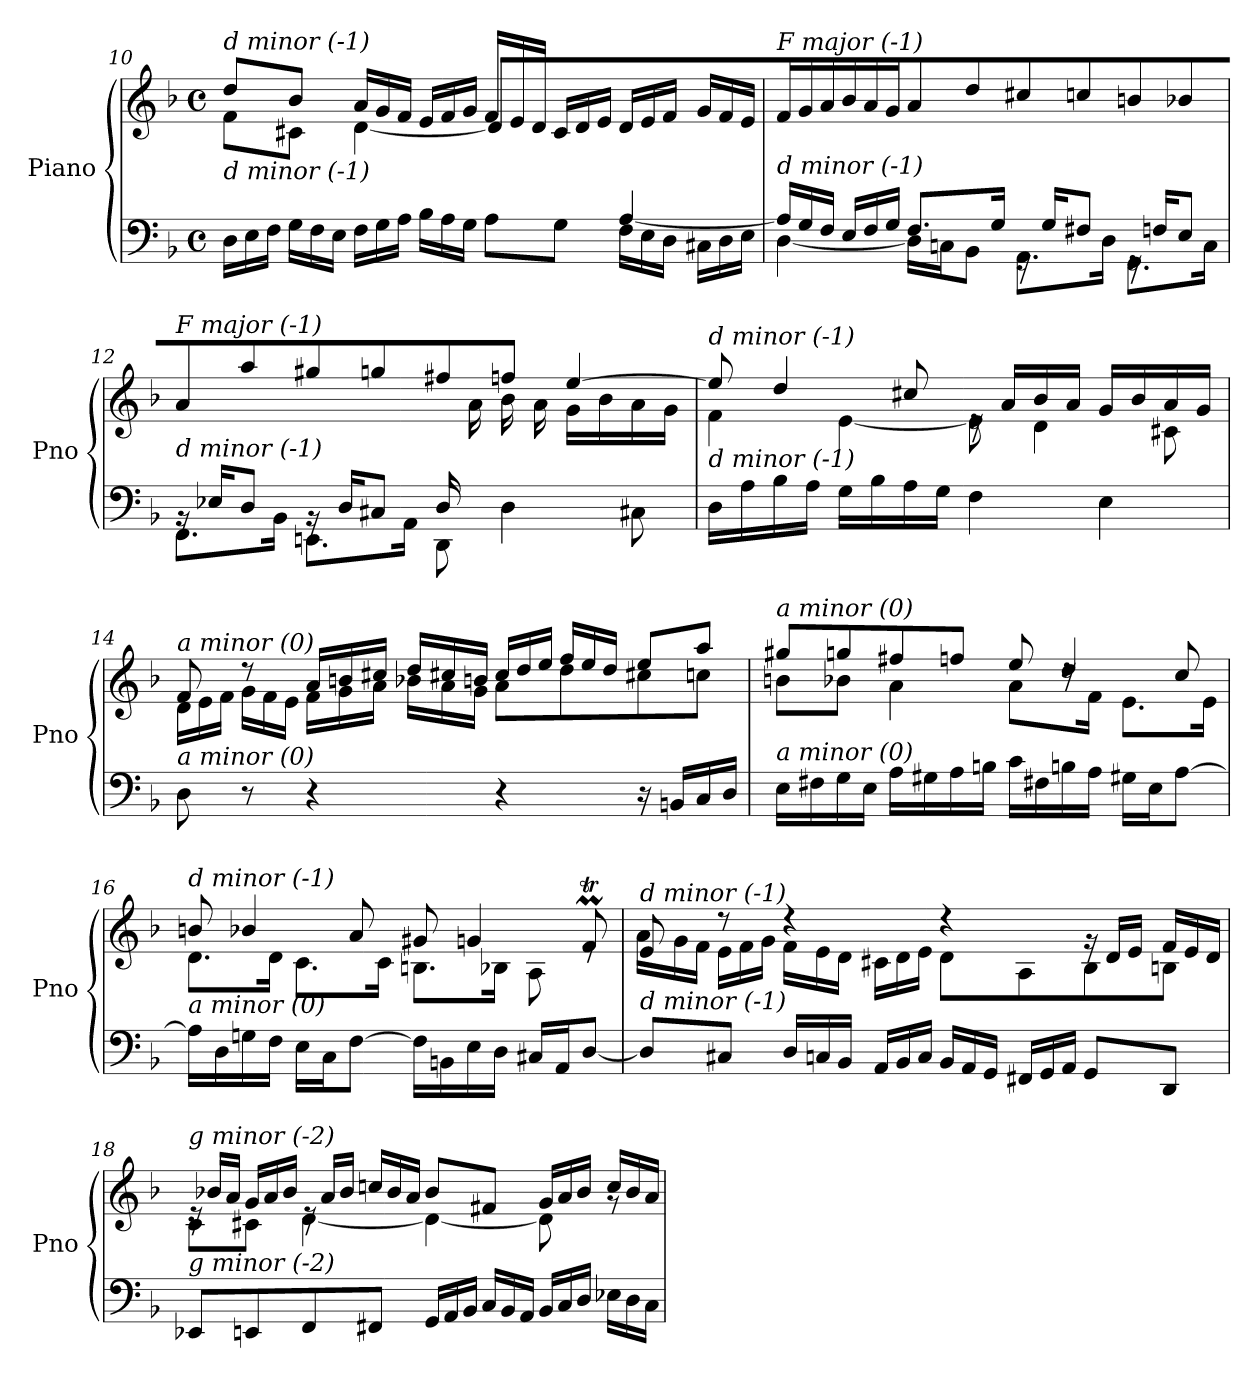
**kern	**kern
*part1	*part1
*staff2	*staff1
*I"Piano	*
*I'Pno	*
!!LO:LB:g=z
*clefF4	*clefG2
*k[b-]	*k[b-]
*M4/4	*M4/4
*met(c)	*met(c)
=10	=10
*^	*
*	*Xtuplet	*
*	*^	*^
*	*	*	*	*^
!	!	!	!LO:TX:i:t=d minor (-1)	!	!
!LO:TX:i:t=d minor (-1)	!	!	!	!	!
2ryy	24D\LL	2.ryy	8dd/L	8f\L	2.ryy
.	24E\	.	.	.	.
.	24F\JJ	.	.	.	.
.	24G\LL	.	8b-/J	8c#X\J	.
.	24F\	.	.	.	.
.	24E\JJ	.	.	.	.
*	*	*	*Xtuplet	*	*
.	24F\LL	.	24a/LL	[4d\	.
.	24G\	.	24g/	.	.
.	24A\JJ	.	24f/JJ	.	.
.	24B-\LL	.	24e/LL	.	.
.	24A\	.	24f/	.	.
.	24G\JJ	.	24g/JJ	.	.
8ryy	8A\L	.	24f/LL	8d\L]	.
.	.	.	24e/	.	.
.	.	.	24d/JJ	.	.
8B-/J	8G\J	.	24c#/LL	8ryy	.
.	.	.	24d/	.	.
.	.	.	24e/JJ	.	.
4ryy	[4A/	24F\LL	24d/LL	4ryy	4ryy
.	.	24E\	24e/	.	.
.	.	24D\JJ	24f/JJ	.	.
.	.	24C#X\LL	24g/LL	.	.
.	.	24D\	24f/	.	.
.	.	24E\JJ	24e/JJ	.	.
*	*	*	*v	*v	*v
=11	=11	=11	=11
!	!	!	!LO:TX:i:t=F major (-1)
!LO:TX:i:t=d minor (-1)	!	!	!
*	*v	*v	*
24A/LL]	[4D\	24f/LL
24G/	.	24g/
24F/JJ	.	24a/JJ
24E/LL	.	24b-/LL
24F/	.	24a/
24G/JJ	.	24g/JJ
8.F/L	16D\LL]	8a/L
.	16Cn\J	.
.	8BB-\J	8dd/J
16G/Jk	.	.
16rGG	8.AA\L	8cc#X/L
16G/KL	.	.
8F#X/J	.	8ccn/
.	16D\Jk	.
16rGG	8.GG\L	8bn/
16Fn/KL	.	.
8E/J	.	8b-X/J
.	16C\Jk	.
!!LO:PB:g=z
=12	=12	=12
*	*^	*^
*	*	*	*	*^
!	!	!	!LO:TX:i:t=F major (-1)	!	!
!LO:TX:i:t=d minor (-1)	!	!	!	!	!
2.ryy	16rBB	8.FF\L	8a/L	2.ryy	2ryy
.	16E-X/KL	.	.	.	.
.	8D/J	.	8aa/	.	.
.	.	16BB-\Jk	.	.	.
.	16rBB	8.EEn\L	8gg#X/	.	.
.	16D/KL	.	.	.	.
.	8C#X/J	.	8ggn/J	.	.
.	.	16AA\Jk	.	.	.
.	16D/LL	8DD\	8ff#X/L	.	16ryy
.	8.ryy	.	.	.	16a\
.	.	4D\	8ffn/J	.	16b-\
.	.	.	.	.	16a\JJ
4ryy	4ryy	.	[4ee/	16g\LL	4ryy
.	.	.	.	16b-\	.
.	.	8C#X\	.	16a\	.
.	.	.	.	16g\JJ	.
*v	*v	*v	*	*	*
*	*	*v	*v
=13	=13	=13
!	!LO:TX:i:t=d minor (-1)	!
!LO:TX:i:t=d minor (-1)	!	!
16D\LL	8ee/]	4f\
16A\	.	.
16B-\	4dd/	.
16A\JJ	.	.
16G\LL	.	[4e\
16B-\	.	.
16A\	8cc#X/	.
16G\JJ	.	.
4F\	16re	8e\]
.	16a/LL	.
.	16b-/	4d\
.	16a/JJ	.
4E\	16g/LL	.
.	16b-/	.
.	16a/	8c#X\
.	16g/JJ	.
!!LO:LB:g=z	!!
=14	=14	=14
!	!LO:TX:i:t=a minor (0)	!
!LO:TX:i:t=a minor (0)	!	!
8D\	8f/	24d\LL
.	.	24e\
.	.	24f\JJ
8r	8r	24g\LL
.	.	24f\
.	.	24e\JJ
4r	24a/LL	24f\LL
.	24bn/	24g\
.	24cc#X/JJ	24a\JJ
.	24dd/LL	24b-X\LL
.	24cc#X/	24a\
.	24bn/JJ	24g\JJ
4r	24cc#/LL	8a\L
.	24dd/	.
.	24ee/JJ	.
.	24ff/LL	8dd\
.	24ee/	.
.	24dd/JJ	.
16r	8ee/L	8cc#X\
16BBn/LL	.	.
16C/	8aa/J	8ccn\J
16D/JJ	.	.
=15	=15	=15
!	!LO:TX:i:t=a minor (0)	!
!LO:TX:i:t=a minor (0)	!	!
16E\LL	8gg#X/L	8bn\L
16F#X\	.	.
16G\	8ggn/	8b-X\J
16E\JJ	.	.
16A\LL	8ff#X/	4a\
16G#X\	.	.
16A\	8ffn/J	.
16Bn\JJ	.	.
16c\LL	8ee/	8a\L
16F#X\	.	.
16Bn\	4dd/	16rdd
16A\JJ	.	16f\Jk
16G#X\LL	.	8.e\L
16E\J	.	.
[8A\J	8cc/	.
.	.	16e\Jk
!!LO:LB:g=z	!!
=16	=16	=16
!	!LO:TX:i:t=d minor (-1)	!
!LO:TX:i:t=a minor (0)	!	!
16A\LL]	8bn/	8.d\L
16D\	.	.
16Gn\	4b-X/	.
16F\JJ	.	16d\Jk
16E\LL	.	8.c\L
16C\J	.	.
[8F\J	8a/	.
.	.	16c\Jk
16F\LL]	8g#X/	8.Bn\L
16BBn\	.	.
16E\	4gn/	.
16D\JJ	.	16B-X\Jk
16C#X/LL	.	8A\
16AA/J	.	.
[8D/J	8fTM/	8re
=17	=17	=17
!	!LO:TX:i:t=d minor (-1)	!
!LO:TX:i:t=d minor (-1)	!	!
8D/L]	8e/	24a\LL
.	.	24g\
.	.	24f\JJ
8C#X/J	8r	24e\LL
.	.	24f\
.	.	24g\JJ
24D/LL	4r	24f\LL
24Cn/	.	24e\
24BB-/JJ	.	24d\JJ
24AA/LL	.	24c#X\LL
24BB-/	.	24d\
24C/JJ	.	24e\JJ
24BB-/LL	4r	8d\L
24AA/	.	.
24GG/JJ	.	.
24FF#X/LL	.	8A\
24GG/	.	.
24AA/JJ	.	.
8GG/L	24rg	8B-\
.	24d/LL	.
.	24e/JJ	.
8DD/J	24f/LL	8Bn\J
.	24e/	.
.	24d/JJ	.
!!LO:LB:g=z	!!
=18	=18	=18
!	!LO:TX:i:t=g minor (-2)	!
!LO:TX:i:t=g minor (-2)	!	!
8EE-X/L	24re	8c\L
.	24b-X/LL	.
.	24a/JJ	.
8EEn/	24g/LL	8c#X\J
.	24a/	.
.	24b-/JJ	.
8FF/	24re	[4d\
.	24a/LL	.
.	24b-/JJ	.
8FF#X/J	24ccn/LL	.
.	24b-/	.
.	24a/JJ	.
24GG/LL	8b-/L	4d\_
24AA/	.	.
24BB-/JJ	.	.
24C/LL	8f#X/J	.
24BB-/	.	.
24AA/JJ	.	.
24BB-/LL	24g/LL	8d\]
24C/	24a/	.
24D/JJ	24b-/JJ	.
24E-X\LL	24cc/LL	8rg
24D\	24b-/	.
24C\JJ	24a/JJ	.
*	*v	*v
=	=
*-	*-
